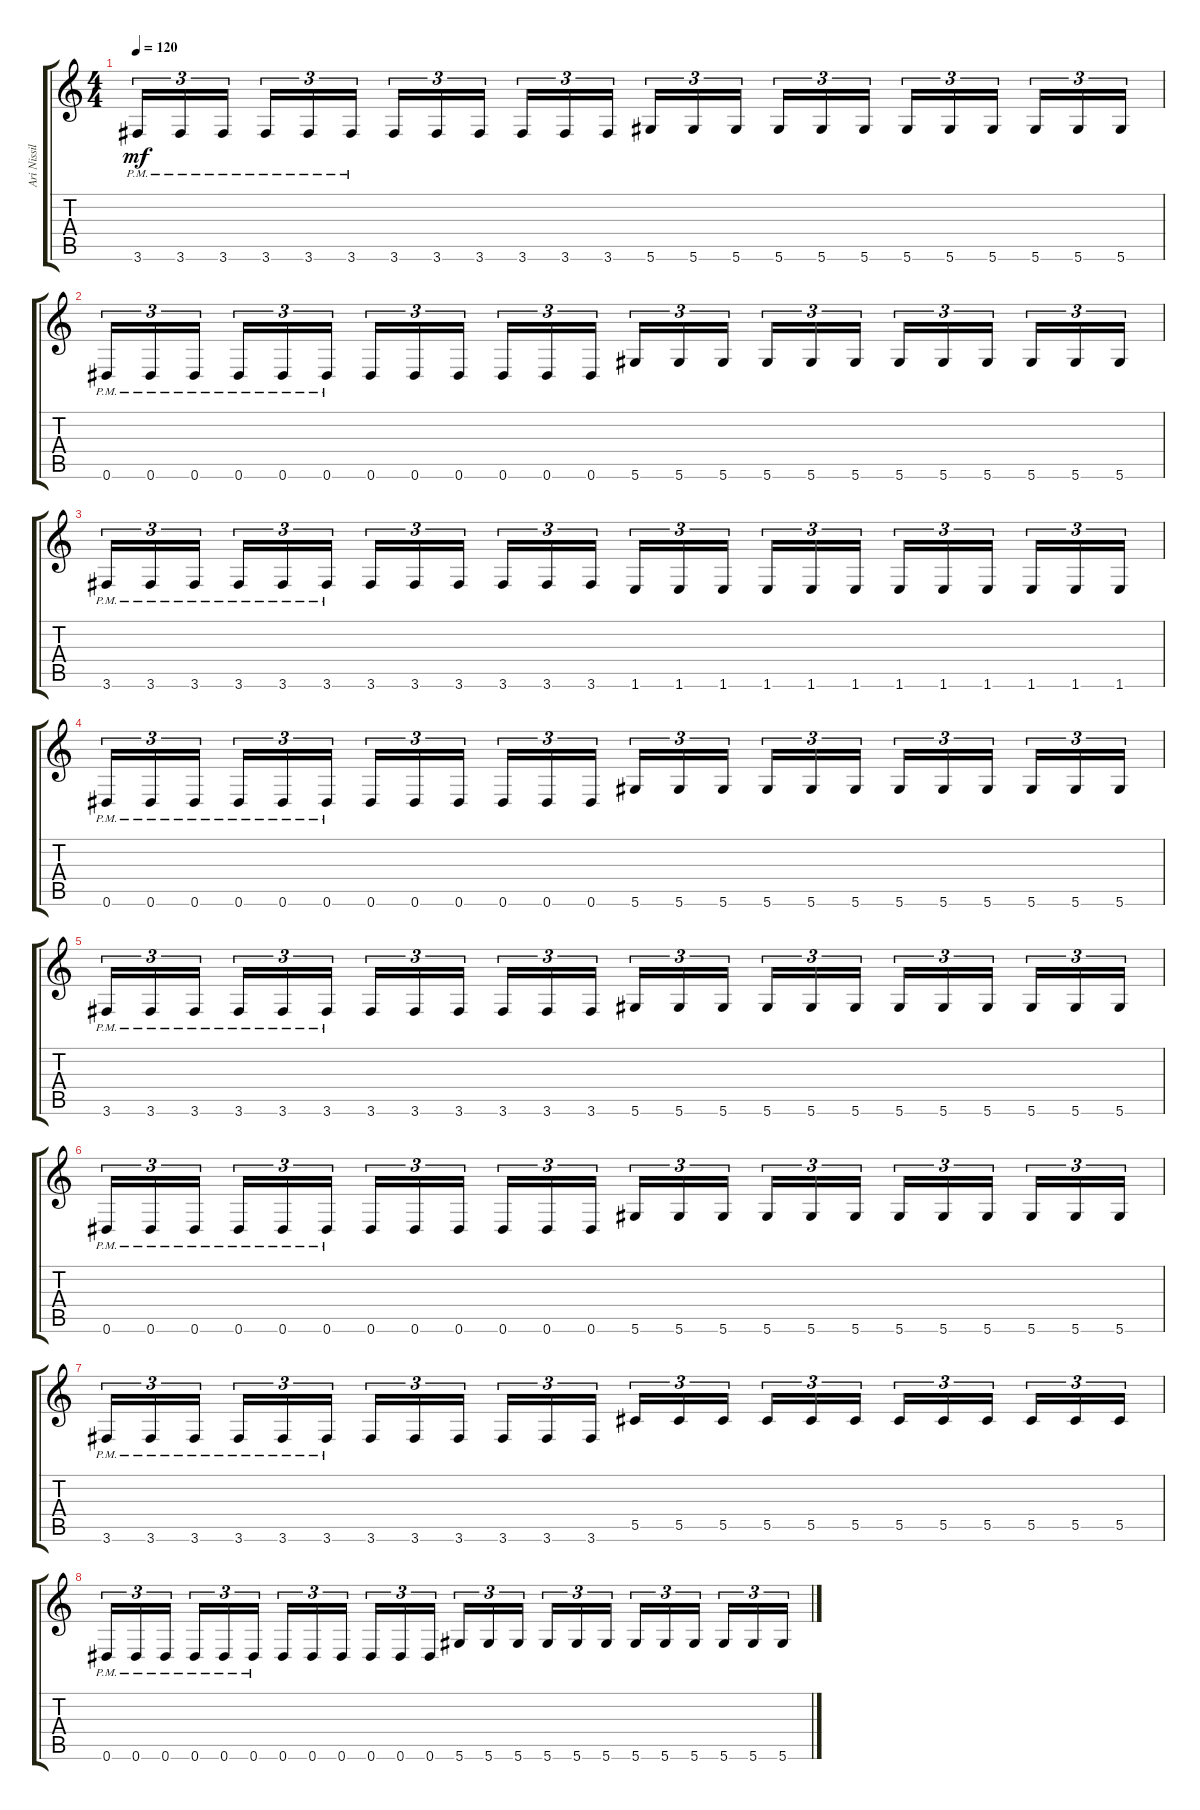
\track ("Ari Nissila (rhythm)" "Ari Nissil") {instrument distortionguitar}
\staff {score tabs}
\tuning (Eb4 Bb3 Gb3 Db3 Ab2 Eb2) {hide}
\ts (4 4)
\tempo 120
\clef g2
\ks c
3.6{pm}.16{tu (3 2) dy mf} 3.6{pm}.16{tu (3 2)} 3.6{pm}.16{tu (3 2)} 3.6{pm}.16{tu (3 2)} 3.6{pm}.16{tu (3 2)} 3.6{pm}.16{tu (3 2)} 3.6.16{tu (3 2)} 3.6.16{tu (3 2)} 3.6.16{tu (3 2)} 3.6.16{tu (3 2)} 3.6.16{tu (3 2)} 3.6.16{tu (3 2)} 5.6.16{tu (3 2)} 5.6.16{tu (3 2)} 5.6.16{tu (3 2)} 5.6.16{tu (3 2)} 5.6.16{tu (3 2)} 5.6.16{tu (3 2)} 5.6.16{tu (3 2)} 5.6.16{tu (3 2)} 5.6.16{tu (3 2)} 5.6.16{tu (3 2)} 5.6.16{tu (3 2)} 5.6.16{tu (3 2)} |
0.6{pm}.16{tu (3 2)} 0.6{pm}.16{tu (3 2)} 0.6{pm}.16{tu (3 2)} 0.6{pm}.16{tu (3 2)} 0.6{pm}.16{tu (3 2)} 0.6{pm}.16{tu (3 2)} 0.6.16{tu (3 2)} 0.6.16{tu (3 2)} 0.6.16{tu (3 2)} 0.6.16{tu (3 2)} 0.6.16{tu (3 2)} 0.6.16{tu (3 2)} 5.6.16{tu (3 2)} 5.6.16{tu (3 2)} 5.6.16{tu (3 2)} 5.6.16{tu (3 2)} 5.6.16{tu (3 2)} 5.6.16{tu (3 2)} 5.6.16{tu (3 2)} 5.6.16{tu (3 2)} 5.6.16{tu (3 2)} 5.6.16{tu (3 2)} 5.6.16{tu (3 2)} 5.6.16{tu (3 2)} |
3.6{pm}.16{tu (3 2)} 3.6{pm}.16{tu (3 2)} 3.6{pm}.16{tu (3 2)} 3.6{pm}.16{tu (3 2)} 3.6{pm}.16{tu (3 2)} 3.6{pm}.16{tu (3 2)} 3.6.16{tu (3 2)} 3.6.16{tu (3 2)} 3.6.16{tu (3 2)} 3.6.16{tu (3 2)} 3.6.16{tu (3 2)} 3.6.16{tu (3 2)} 1.6.16{tu (3 2)} 1.6.16{tu (3 2)} 1.6.16{tu (3 2)} 1.6.16{tu (3 2)} 1.6.16{tu (3 2)} 1.6.16{tu (3 2)} 1.6.16{tu (3 2)} 1.6.16{tu (3 2)} 1.6.16{tu (3 2)} 1.6.16{tu (3 2)} 1.6.16{tu (3 2)} 1.6.16{tu (3 2)} |
0.6{pm}.16{tu (3 2)} 0.6{pm}.16{tu (3 2)} 0.6{pm}.16{tu (3 2)} 0.6{pm}.16{tu (3 2)} 0.6{pm}.16{tu (3 2)} 0.6{pm}.16{tu (3 2)} 0.6.16{tu (3 2)} 0.6.16{tu (3 2)} 0.6.16{tu (3 2)} 0.6.16{tu (3 2)} 0.6.16{tu (3 2)} 0.6.16{tu (3 2)} 5.6.16{tu (3 2)} 5.6.16{tu (3 2)} 5.6.16{tu (3 2)} 5.6.16{tu (3 2)} 5.6.16{tu (3 2)} 5.6.16{tu (3 2)} 5.6.16{tu (3 2)} 5.6.16{tu (3 2)} 5.6.16{tu (3 2)} 5.6.16{tu (3 2)} 5.6.16{tu (3 2)} 5.6.16{tu (3 2)} |
3.6{pm}.16{tu (3 2)} 3.6{pm}.16{tu (3 2)} 3.6{pm}.16{tu (3 2)} 3.6{pm}.16{tu (3 2)} 3.6{pm}.16{tu (3 2)} 3.6{pm}.16{tu (3 2)} 3.6.16{tu (3 2)} 3.6.16{tu (3 2)} 3.6.16{tu (3 2)} 3.6.16{tu (3 2)} 3.6.16{tu (3 2)} 3.6.16{tu (3 2)} 5.6.16{tu (3 2)} 5.6.16{tu (3 2)} 5.6.16{tu (3 2)} 5.6.16{tu (3 2)} 5.6.16{tu (3 2)} 5.6.16{tu (3 2)} 5.6.16{tu (3 2)} 5.6.16{tu (3 2)} 5.6.16{tu (3 2)} 5.6.16{tu (3 2)} 5.6.16{tu (3 2)} 5.6.16{tu (3 2)} |
0.6{pm}.16{tu (3 2)} 0.6{pm}.16{tu (3 2)} 0.6{pm}.16{tu (3 2)} 0.6{pm}.16{tu (3 2)} 0.6{pm}.16{tu (3 2)} 0.6{pm}.16{tu (3 2)} 0.6.16{tu (3 2)} 0.6.16{tu (3 2)} 0.6.16{tu (3 2)} 0.6.16{tu (3 2)} 0.6.16{tu (3 2)} 0.6.16{tu (3 2)} 5.6.16{tu (3 2)} 5.6.16{tu (3 2)} 5.6.16{tu (3 2)} 5.6.16{tu (3 2)} 5.6.16{tu (3 2)} 5.6.16{tu (3 2)} 5.6.16{tu (3 2)} 5.6.16{tu (3 2)} 5.6.16{tu (3 2)} 5.6.16{tu (3 2)} 5.6.16{tu (3 2)} 5.6.16{tu (3 2)} |
3.6{pm}.16{tu (3 2)} 3.6{pm}.16{tu (3 2)} 3.6{pm}.16{tu (3 2)} 3.6{pm}.16{tu (3 2)} 3.6{pm}.16{tu (3 2)} 3.6{pm}.16{tu (3 2)} 3.6.16{tu (3 2)} 3.6.16{tu (3 2)} 3.6.16{tu (3 2)} 3.6.16{tu (3 2)} 3.6.16{tu (3 2)} 3.6.16{tu (3 2)} 5.5.16{tu (3 2)} 5.5.16{tu (3 2)} 5.5.16{tu (3 2)} 5.5.16{tu (3 2)} 5.5.16{tu (3 2)} 5.5.16{tu (3 2)} 5.5.16{tu (3 2)} 5.5.16{tu (3 2)} 5.5.16{tu (3 2)} 5.5.16{tu (3 2)} 5.5.16{tu (3 2)} 5.5.16{tu (3 2)} |
0.6{pm}.16{tu (3 2)} 0.6{pm}.16{tu (3 2)} 0.6{pm}.16{tu (3 2)} 0.6{pm}.16{tu (3 2)} 0.6{pm}.16{tu (3 2)} 0.6{pm}.16{tu (3 2)} 0.6.16{tu (3 2)} 0.6.16{tu (3 2)} 0.6.16{tu (3 2)} 0.6.16{tu (3 2)} 0.6.16{tu (3 2)} 0.6.16{tu (3 2)} 5.6.16{tu (3 2)} 5.6.16{tu (3 2)} 5.6.16{tu (3 2)} 5.6.16{tu (3 2)} 5.6.16{tu (3 2)} 5.6.16{tu (3 2)} 5.6.16{tu (3 2)} 5.6.16{tu (3 2)} 5.6.16{tu (3 2)} 5.6.16{tu (3 2)} 5.6.16{tu (3 2)} 5.6.16{tu (3 2)}
